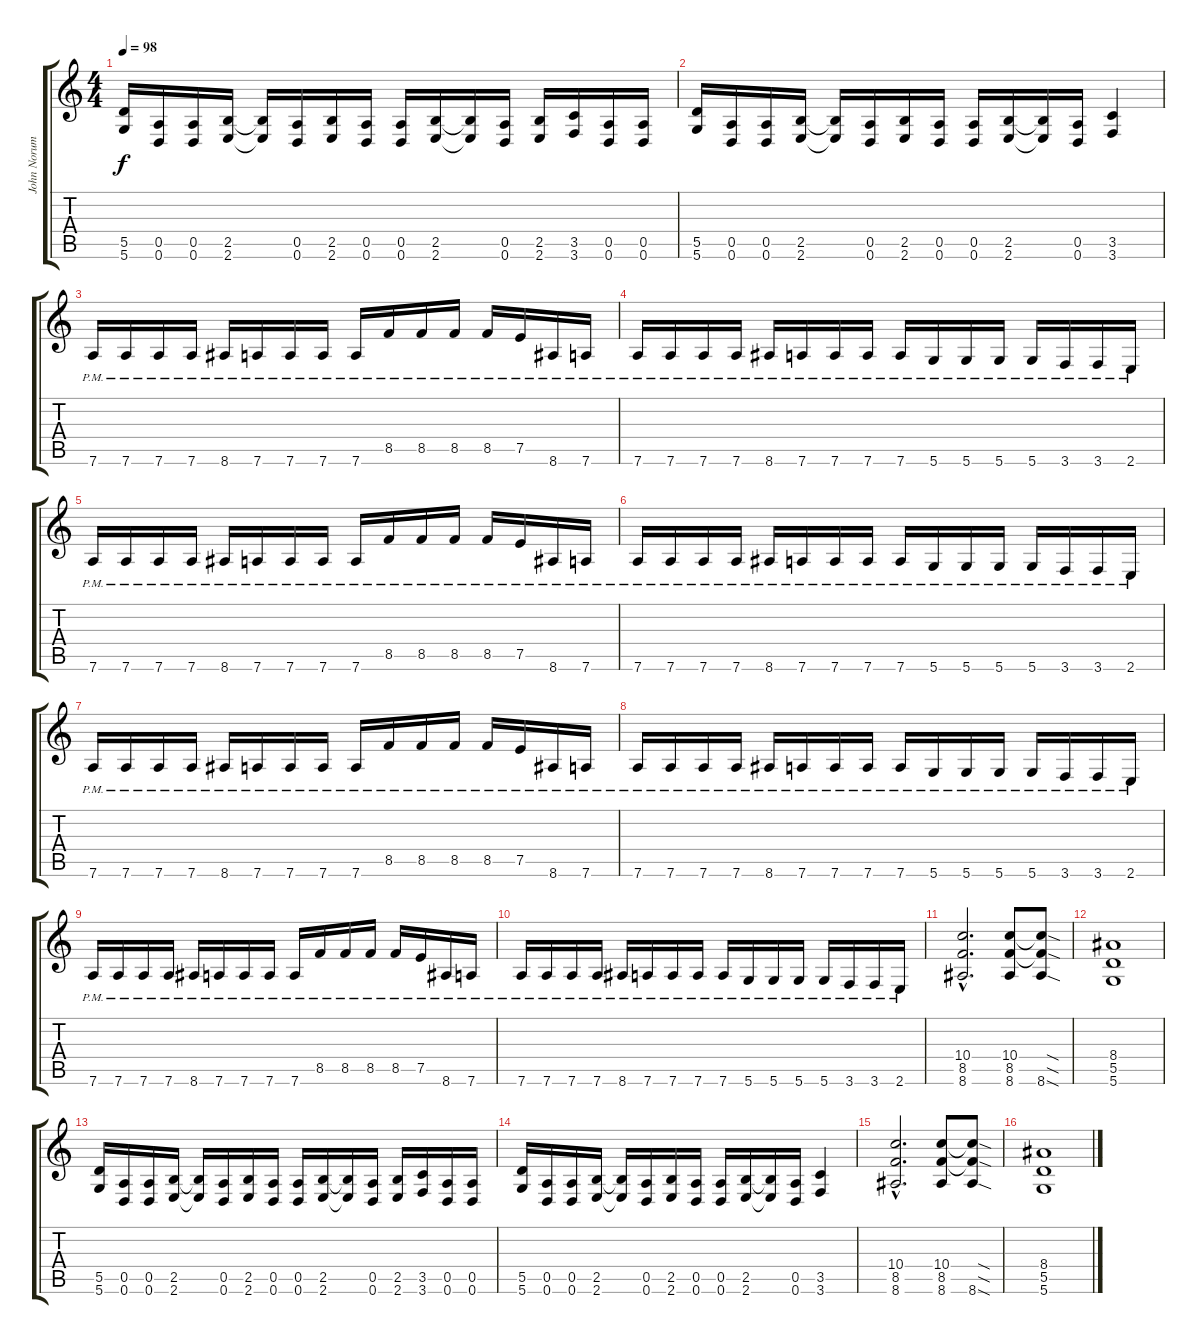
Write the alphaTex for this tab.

\track ("John Norum" "John Norum") {instrument distortionguitar}
\staff {score tabs}
\tuning (E4 B3 G3 D3 A2 D2) {hide}
\ts (4 4)
\tempo 98
\clef g2
\ks c
(5.5 5.6).16{dy f} (0.5 0.6).16 (0.5 0.6).16 (2.5 2.6).16 (2.5{t} 2.6{t}).16 (0.5 0.6).16 (2.5 2.6).16 (0.5 0.6).16 (0.5 0.6).16 (2.5 2.6).16 (2.5{t} 2.6{t}).16 (0.5 0.6).16 (2.5 2.6).16 (3.5 3.6).16 (0.5 0.6).16 (0.5 0.6).16 |
(5.5 5.6).16 (0.5 0.6).16 (0.5 0.6).16 (2.5 2.6).16 (2.5{t} 2.6{t}).16 (0.5 0.6).16 (2.5 2.6).16 (0.5 0.6).16 (0.5 0.6).16 (2.5 2.6).16 (2.5{t} 2.6{t}).16 (0.5 0.6).16 (3.5 3.6).4 |
7.6{pm}.16 7.6{pm}.16 7.6{pm}.16 7.6{pm}.16 8.6{pm}.16 7.6{pm}.16 7.6{pm}.16 7.6{pm}.16 7.6{pm}.16 8.5{pm}.16 8.5{pm}.16 8.5{pm}.16 8.5{pm}.16 7.5{pm}.16 8.6{pm}.16 7.6{pm}.16 |
7.6{pm}.16 7.6{pm}.16 7.6{pm}.16 7.6{pm}.16 8.6{pm}.16 7.6{pm}.16 7.6{pm}.16 7.6{pm}.16 7.6{pm}.16 5.6{pm}.16 5.6{pm}.16 5.6{pm}.16 5.6{pm}.16 3.6{pm}.16 3.6{pm}.16 2.6{pm}.16 |
7.6{pm}.16 7.6{pm}.16 7.6{pm}.16 7.6{pm}.16 8.6{pm}.16 7.6{pm}.16 7.6{pm}.16 7.6{pm}.16 7.6{pm}.16 8.5{pm}.16 8.5{pm}.16 8.5{pm}.16 8.5{pm}.16 7.5{pm}.16 8.6{pm}.16 7.6{pm}.16 |
7.6{pm}.16 7.6{pm}.16 7.6{pm}.16 7.6{pm}.16 8.6{pm}.16 7.6{pm}.16 7.6{pm}.16 7.6{pm}.16 7.6{pm}.16 5.6{pm}.16 5.6{pm}.16 5.6{pm}.16 5.6{pm}.16 3.6{pm}.16 3.6{pm}.16 2.6{pm}.16 |
7.6{pm}.16 7.6{pm}.16 7.6{pm}.16 7.6{pm}.16 8.6{pm}.16 7.6{pm}.16 7.6{pm}.16 7.6{pm}.16 7.6{pm}.16 8.5{pm}.16 8.5{pm}.16 8.5{pm}.16 8.5{pm}.16 7.5{pm}.16 8.6{pm}.16 7.6{pm}.16 |
7.6{pm}.16 7.6{pm}.16 7.6{pm}.16 7.6{pm}.16 8.6{pm}.16 7.6{pm}.16 7.6{pm}.16 7.6{pm}.16 7.6{pm}.16 5.6{pm}.16 5.6{pm}.16 5.6{pm}.16 5.6{pm}.16 3.6{pm}.16 3.6{pm}.16 2.6{pm}.16 |
7.6{pm}.16 7.6{pm}.16 7.6{pm}.16 7.6{pm}.16 8.6{pm}.16 7.6{pm}.16 7.6{pm}.16 7.6{pm}.16 7.6{pm}.16 8.5{pm}.16 8.5{pm}.16 8.5{pm}.16 8.5{pm}.16 7.5{pm}.16 8.6{pm}.16 7.6{pm}.16 |
7.6{pm}.16 7.6{pm}.16 7.6{pm}.16 7.6{pm}.16 8.6{pm}.16 7.6{pm}.16 7.6{pm}.16 7.6{pm}.16 7.6{pm}.16 5.6{pm}.16 5.6{pm}.16 5.6{pm}.16 5.6{pm}.16 3.6{pm}.16 3.6{pm}.16 2.6{pm}.16 |
(10.4{hac} 8.5{hac} 8.6{hac}).2{d} (10.4 8.5 8.6).8 (10.4{sod t} 8.5{sod t} 8.6{sod}).8 |
(8.4 5.5 5.6).1 |
(5.5 5.6).16 (0.5 0.6).16 (0.5 0.6).16 (2.5 2.6).16 (2.5{t} 2.6{t}).16 (0.5 0.6).16 (2.5 2.6).16 (0.5 0.6).16 (0.5 0.6).16 (2.5 2.6).16 (2.5{t} 2.6{t}).16 (0.5 0.6).16 (2.5 2.6).16 (3.5 3.6).16 (0.5 0.6).16 (0.5 0.6).16 |
(5.5 5.6).16 (0.5 0.6).16 (0.5 0.6).16 (2.5 2.6).16 (2.5{t} 2.6{t}).16 (0.5 0.6).16 (2.5 2.6).16 (0.5 0.6).16 (0.5 0.6).16 (2.5 2.6).16 (2.5{t} 2.6{t}).16 (0.5 0.6).16 (3.5 3.6).4 |
(10.4{hac} 8.5{hac} 8.6{hac}).2{d} (10.4 8.5 8.6).8 (10.4{sod t} 8.5{sod t} 8.6{sod}).8 |
(8.4 5.5 5.6).1
